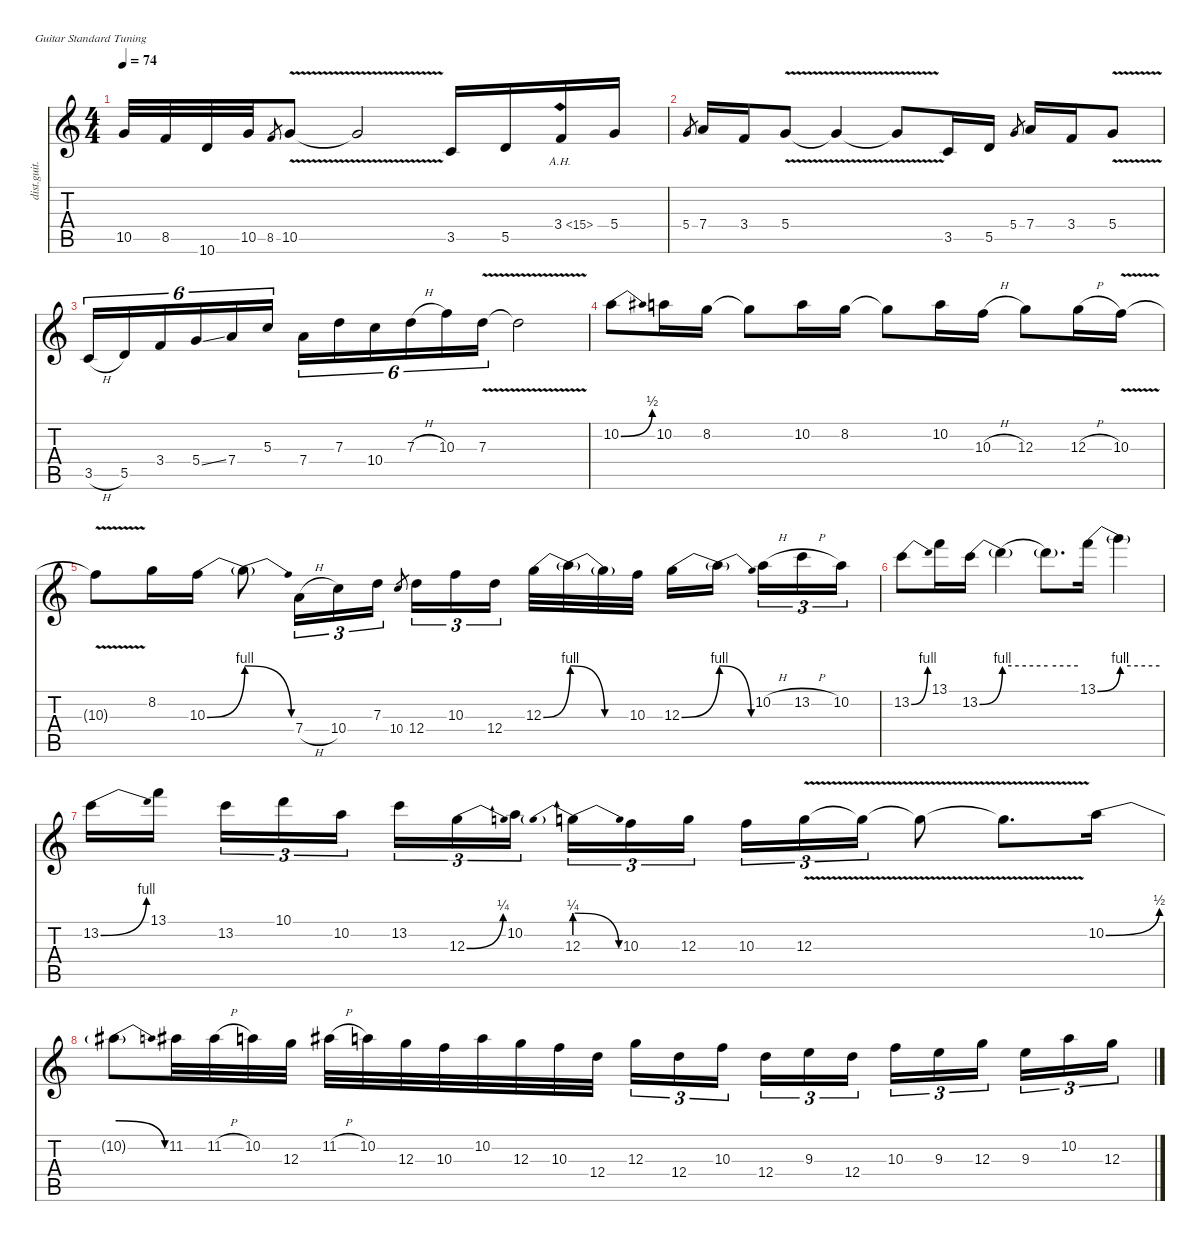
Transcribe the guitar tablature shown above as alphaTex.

\defaultSystemsLayout 4
\hideDynamics
\bracketExtendMode nobrackets
\otherSystemsTrackNameOrientation horizontal
\track ("Andy Timmons" "dist.guit.") {instrument distortionguitar}
\staff {score tabs}
\tuning (E4 B3 G3 D3 A2 E2)
\ts (4 4)
\tempo 74
\clef g2
\ks c
10.5{be (hold 0 0 60 0) t}.32{dy f beam Up} 8.5.32{beam Up} 10.6.32{beam Up} 10.5.32{beam Up} 8.5.8{gr dy mf beam Up} 10.5{v}.8{dy f beam Up} 10.5{v t}.2{beam Up} 3.5.16{beam Up} 5.5.16{beam Up} 3.4{ah 12}.16{beam Up} 5.4.16{beam Up} |
5.4.8{gr dy mf beam Up} 7.4.16{dy f beam Up} 3.4.16{beam Up} 5.4{v}.8{beam Up} 5.4{v t}.4{beam Up} 5.4{v t}.8{beam Up} 3.5.16{beam Up} 5.5.16{beam Up} 5.4.8{gr dy mf beam Up} 7.4.16{dy f beam Up} 3.4.16{beam Up} 5.4{v}.8{beam Up} |
3.5{h}.16{tu (6 4) beam Up} 5.5.16{tu (6 4) beam Up} 3.4.16{tu (6 4) beam Up} 5.4{ss}.16{tu (6 4) beam Up} 7.4.16{tu (6 4) beam Up} 5.3.16{tu (6 4) beam Up} 7.4.16{tu (6 4) beam Down} 7.3.16{tu (6 4) beam Down} 10.4.16{tu (6 4) beam Down} 7.3{h}.16{tu (6 4) beam Down} 10.3.16{tu (6 4) beam Down} 7.3{v}.16{tu (6 4) beam Down} 7.3{v t}.2{beam Down} |
10.2{be (bend 0 0 30 2)}.8{beam Down} 10.2.16{beam Down} 8.2.16{beam Down} 8.2{t}.8{beam Down} 10.2.16{beam Down} 8.2.16{beam Down} 8.2{t}.8{beam Down} 10.2.16{beam Down} 10.3{h}.16{beam Down} 12.3.8{beam Down} 12.3{h}.16{beam Down} 10.3{v}.16{beam Down} |
10.3{v t}.8{beam Down} 8.2.16{beam Down} 10.3{be (bend 0 0 60 4)}.16{beam Down} 10.3{be (release 0 4 60 0) t}.8{beam Down} 7.4{h}.16{tu (3 2) beam Down} 10.4.16{tu (3 2) beam Down} 7.3.16{tu (3 2) beam Down} 10.4.8{gr dy mf beam Up} 12.4.16{tu (3 2) dy f beam Down} 10.3.16{tu (3 2) beam Down} 12.4.16{tu (3 2) beam Down} 12.3{be (bend 0 0 60 4)}.32{beam Down} 12.3{be (release 0 4 60 0) t}.32{beam Down} 12.3{be (hold 0 0 60 0) t}.32{beam Down} 10.3.32{beam Down} 12.3{be (bend 0 0 60 4)}.16{beam Down} 12.3{be (release 0 4 60 0) t}.16{beam Down} 10.2{h}.16{tu (3 2) beam Down} 13.2{h}.16{tu (3 2) beam Down} 10.2.16{tu (3 2) beam Down} |
13.2{be (bend 0 0 45 4)}.8{beam Down} 13.1.16{beam Down} 13.2{be (bend 0 0 60 4)}.16{beam Down} 13.2{be (hold 0 4 60 4) t}.4{beam Down} 13.2{be (hold 0 4 60 4) t}.8{d beam Down} 13.1{be (bend 0 0 60 4)}.16{beam Down} 13.1{be (hold 0 4 60 4) t}.4{beam Down} |
13.2{be (bend 0 0 30 4)}.16{beam Down} 13.1.16{beam Down} 13.2.16{tu (3 2) beam Down} 10.1.16{tu (3 2) beam Down} 10.2.16{tu (3 2) beam Down} 13.2.16{tu (3 2) beam Down} 12.3{be (bend 0 0 30 1)}.16{tu (3 2) beam Down} 10.2.16{tu (3 2) beam Down} 12.3{be (prebendrelease 0 1 39.999998399999996 0)}.16{tu (3 2) beam Down} 10.3.16{tu (3 2) beam Down} 12.3.16{tu (3 2) beam Down} 10.3.16{tu (3 2) beam Down} 12.3{v}.16{tu (3 2) beam Down} 12.3{v t}.16{tu (3 2) beam Down} 12.3{v t}.8{beam Down} 12.3{v t}.8{d beam Down} 10.2{be (bend 0 0 60 2)}.16{beam Down} |
10.2{be (release 0 2 60 0) t}.8{beam Down} 11.2{acc #}.32{beam Down} 11.2{h acc #}.32{beam Down} 10.2.32{beam Down} 12.3.32{beam Down} 11.2{h acc #}.32{beam Down} 10.2.32{beam Down} 12.3.32{beam Down} 10.3.32{beam Down} 10.2.32{beam Down} 12.3.32{beam Down} 10.3.32{beam Down} 12.4.32{beam Down} 12.3.16{tu (3 2) beam Down} 12.4.16{tu (3 2) beam Down} 10.3.16{tu (3 2) beam Down} 12.4.16{tu (3 2) beam Down} 9.3.16{tu (3 2) beam Down} 12.4.16{tu (3 2) beam Down} 10.3.16{tu (3 2) beam Down} 9.3.16{tu (3 2) beam Down} 12.3.16{tu (3 2) beam Down} 9.3.16{tu (3 2) beam Down} 10.2.16{tu (3 2) beam Down} 12.3.16{tu (3 2) beam Down}
